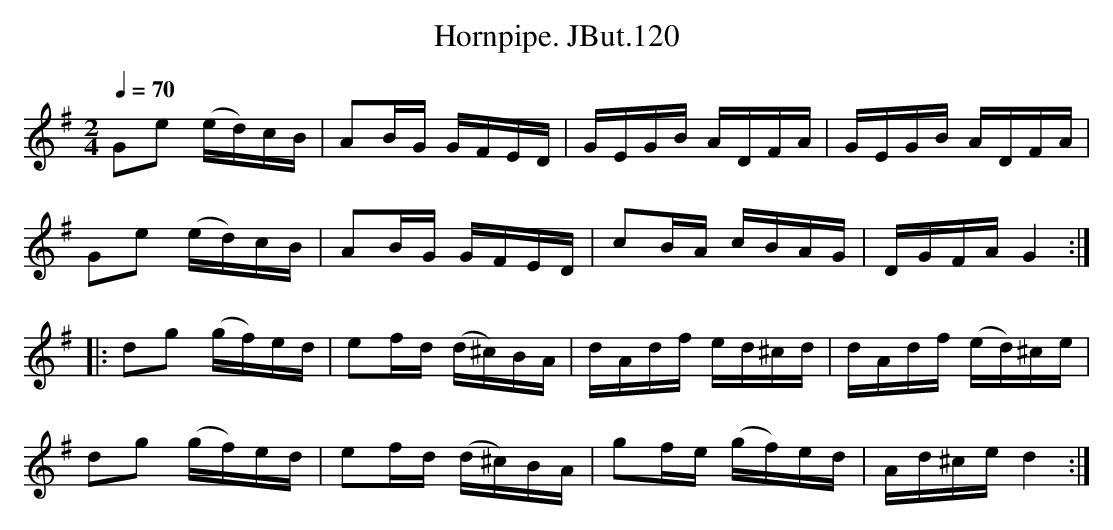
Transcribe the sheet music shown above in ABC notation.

X:1
T:Hornpipe. JBut.120
M:2/4
L:1/16
Q:1/4=70
K:G
G2e2 (ed)cB|A2BG GFED|GEGB ADFA|GEGB ADFA|
G2e2 (ed)cB|A2BG GFED|c2BA cBAG|DGFA G4:|
|:d2g2 (gf)ed|e2fd (d^c)BA|dAdf ed^cd|dAdf (ed)^ce|
d2g2 (gf)ed|e2fd (d^c)BA|g2fe (gf)ed|Ad^ce d4:|
